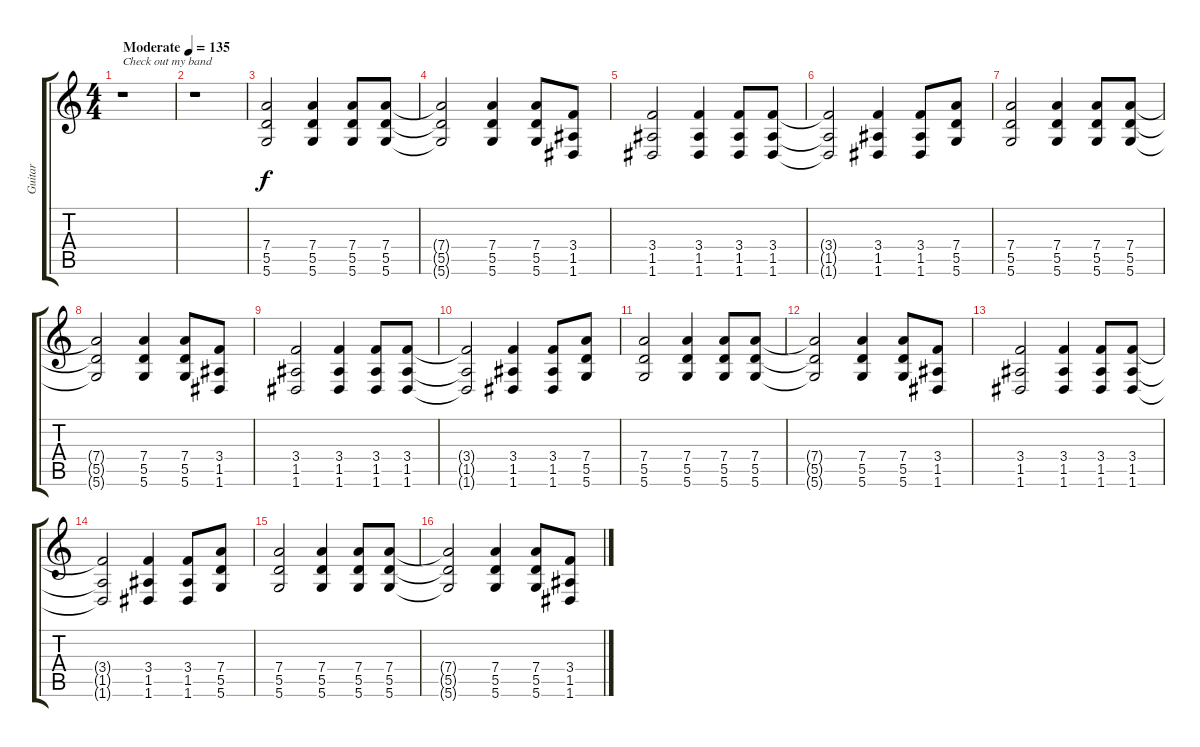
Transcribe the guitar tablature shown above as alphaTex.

\track ("Guitar" "Guitar") {instrument distortionguitar}
\staff {score tabs}
\tuning (E4 B3 G3 D3 A2 D2) {hide}
\ts (4 4)
\tempo (135 "Moderate")
\clef g2
\ks c
r.1{txt "Check out my band" dy f instrument distortionguitar} |
r.1 |
(7.4 5.5 5.6).2 (7.4 5.5 5.6).4 (7.4 5.5 5.6).8 (7.4 5.5 5.6).8 |
(7.4{t} 5.5{t} 5.6{t}).2 (7.4 5.5 5.6).4 (7.4 5.5 5.6).8 (3.4 1.5 1.6).8 |
(3.4 1.5 1.6).2 (3.4 1.5 1.6).4 (3.4 1.5 1.6).8 (3.4 1.5 1.6).8 |
(3.4{t} 1.5{t} 1.6{t}).2 (3.4 1.5 1.6).4 (3.4 1.5 1.6).8 (7.4 5.5 5.6).8 |
(7.4 5.5 5.6).2 (7.4 5.5 5.6).4 (7.4 5.5 5.6).8 (7.4 5.5 5.6).8 |
(7.4{t} 5.5{t} 5.6{t}).2 (7.4 5.5 5.6).4 (7.4 5.5 5.6).8 (3.4 1.5 1.6).8 |
(3.4 1.5 1.6).2 (3.4 1.5 1.6).4 (3.4 1.5 1.6).8 (3.4 1.5 1.6).8 |
(3.4{t} 1.5{t} 1.6{t}).2 (3.4 1.5 1.6).4 (3.4 1.5 1.6).8 (7.4 5.5 5.6).8 |
(7.4 5.5 5.6).2 (7.4 5.5 5.6).4 (7.4 5.5 5.6).8 (7.4 5.5 5.6).8 |
(7.4{t} 5.5{t} 5.6{t}).2 (7.4 5.5 5.6).4 (7.4 5.5 5.6).8 (3.4 1.5 1.6).8 |
(3.4 1.5 1.6).2 (3.4 1.5 1.6).4 (3.4 1.5 1.6).8 (3.4 1.5 1.6).8 |
(3.4{t} 1.5{t} 1.6{t}).2 (3.4 1.5 1.6).4 (3.4 1.5 1.6).8 (7.4 5.5 5.6).8 |
(7.4 5.5 5.6).2 (7.4 5.5 5.6).4 (7.4 5.5 5.6).8 (7.4 5.5 5.6).8 |
(7.4{t} 5.5{t} 5.6{t}).2 (7.4 5.5 5.6).4 (7.4 5.5 5.6).8 (3.4 1.5 1.6).8
